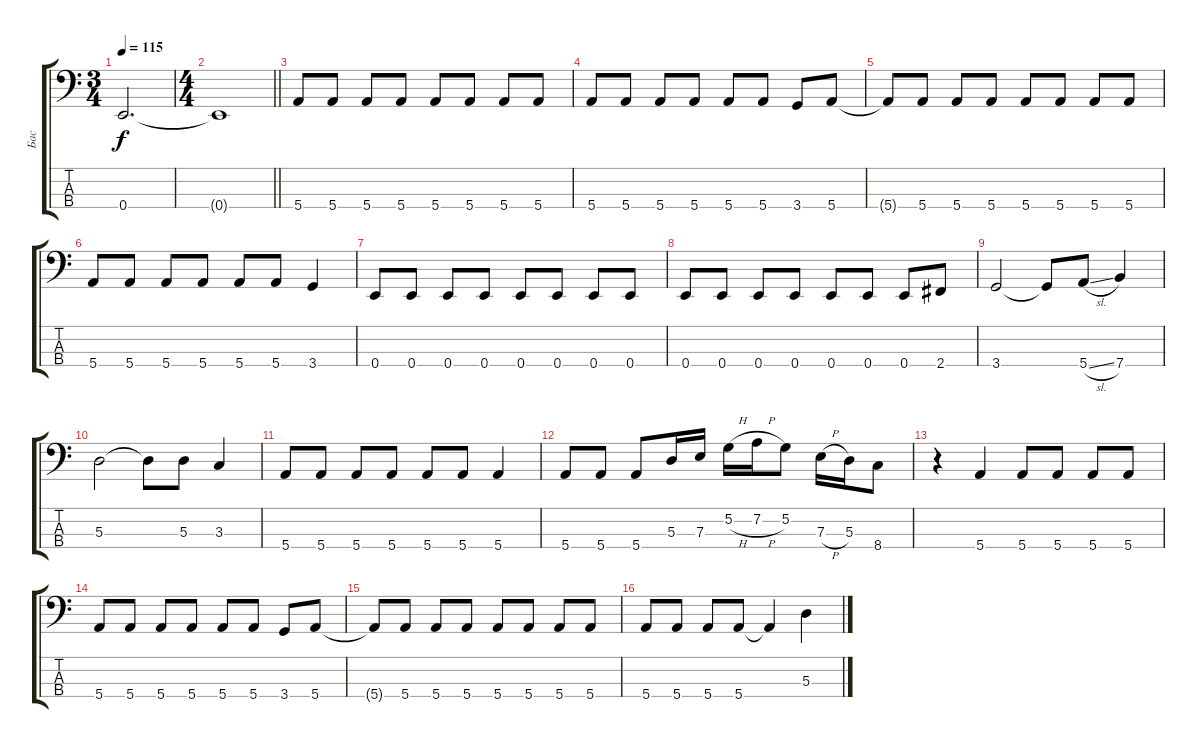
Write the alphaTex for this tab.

\track ("Бас" "Бас") {instrument electricbassfinger}
\staff {score tabs}
\tuning (G2 D2 A1 E1) {hide}
\ts (3 4)
\tempo 115
\clef f4
\ks c
0.4{t}.2{d dy f} |
\ts (4 4)
\barLineRight lightlight
0.4{t}.1 |
5.4.8 5.4.8 5.4.8 5.4.8 5.4.8 5.4.8 5.4.8 5.4.8 |
5.4.8 5.4.8 5.4.8 5.4.8 5.4.8 5.4.8 3.4.8 5.4.8 |
5.4{t}.8 5.4.8 5.4.8 5.4.8 5.4.8 5.4.8 5.4.8 5.4.8 |
5.4.8 5.4.8 5.4.8 5.4.8 5.4.8 5.4.8 3.4.4 |
0.4.8 0.4.8 0.4.8 0.4.8 0.4.8 0.4.8 0.4.8 0.4.8 |
0.4.8 0.4.8 0.4.8 0.4.8 0.4.8 0.4.8 0.4.8 2.4.8 |
3.4.2 3.4{t}.8 5.4{sl}.8 7.4.4 |
5.3.2 5.3{t}.8 5.3.8 3.3.4 |
5.4.8 5.4.8 5.4.8 5.4.8 5.4.8 5.4.8 5.4.4 |
5.4.8 5.4.8 5.4.8 5.3.16 7.3.16 5.2{h}.16 7.2{h}.16 5.2.8 7.3{h}.16 5.3.16 8.4.8 |
r.4 5.4.4 5.4.8 5.4.8 5.4.8 5.4.8 |
5.4.8 5.4.8 5.4.8 5.4.8 5.4.8 5.4.8 3.4.8 5.4.8 |
5.4{t}.8 5.4.8 5.4.8 5.4.8 5.4.8 5.4.8 5.4.8 5.4.8 |
5.4.8 5.4.8 5.4.8 5.4.8 5.4{t}.4 5.3.4
